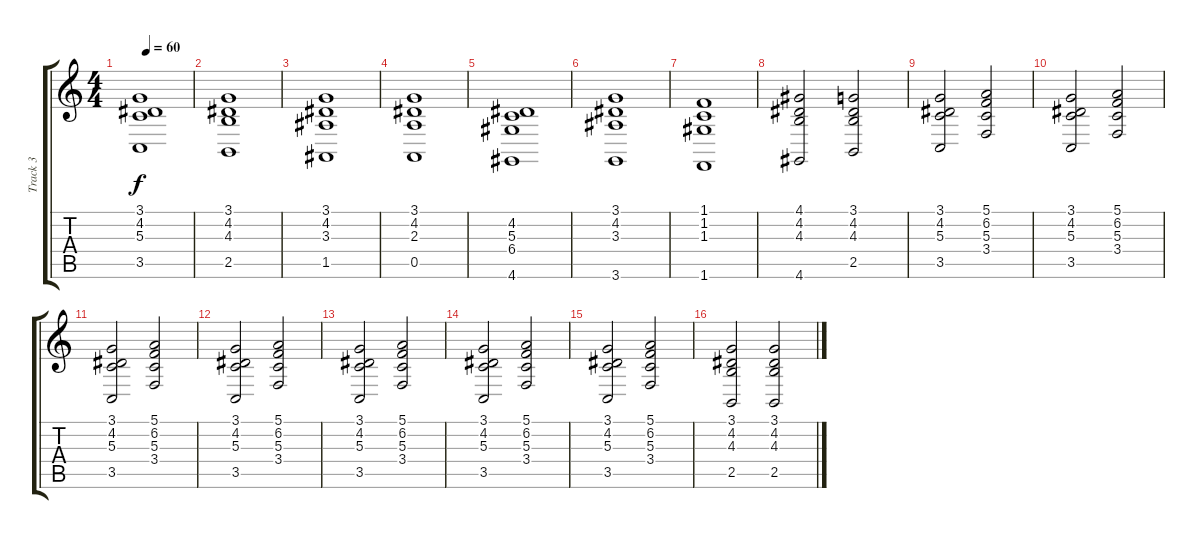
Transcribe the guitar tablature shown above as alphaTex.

\track ("Track 3" "Track 3") {instrument pad2warm}
\staff {score tabs}
\tuning (E4 B3 G3 D3 A2 E2) {hide}
\ts (4 4)
\tempo 60
\clef g2
\ks c
(3.1 4.2 5.3 3.5).1{dy f} |
(3.1 4.2 4.3 2.5).1 |
(3.1 4.2 3.3 1.5).1 |
(3.1 4.2 2.3 0.5).1 |
(4.2 5.3 6.4 4.6).1 |
(3.1 4.2 3.3 3.6).1 |
(1.1 1.2 1.3 1.6).1 |
(4.1 4.2 4.3 4.6).2 (3.1 4.2 4.3 2.5).2 |
(3.1 4.2 5.3 3.5).2 (5.1 6.2 5.3 3.4).2 |
(3.1 4.2 5.3 3.5).2 (5.1 6.2 5.3 3.4).2 |
(3.1 4.2 5.3 3.5).2 (5.1 6.2 5.3 3.4).2 |
(3.1 4.2 5.3 3.5).2 (5.1 6.2 5.3 3.4).2 |
(3.1 4.2 5.3 3.5).2 (5.1 6.2 5.3 3.4).2 |
(3.1 4.2 5.3 3.5).2 (5.1 6.2 5.3 3.4).2 |
(3.1 4.2 5.3 3.5).2 (5.1 6.2 5.3 3.4).2 |
(3.1 4.2 4.3 2.5).2 (3.1 4.2 4.3 2.5).2
